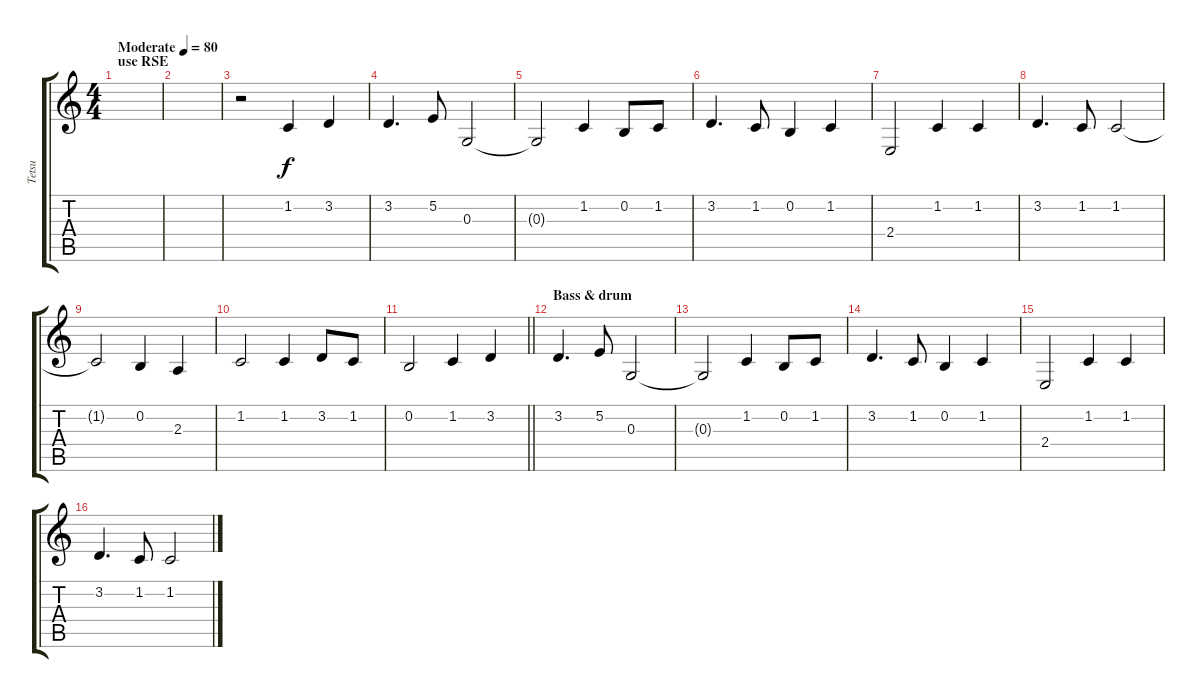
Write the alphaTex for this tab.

\track ("Tetsu" "Tetsu") {instrument voiceoohs}
\staff {score tabs}
\tuning (E4 B3 G3 D3 A2 E2) {hide}
\ts (4 4)
\section ("" "use RSE ")
\tempo (80 "Moderate")
\clef g2
\ks c
|
|
r.2 1.2.4 3.2.4 |
3.2.4{d} 5.2.8 0.3.2 |
0.3{t}.2 1.2.4 0.2.8 1.2.8 |
3.2.4{d} 1.2.8 0.2.4 1.2.4 |
2.4.2 1.2.4 1.2.4 |
3.2.4{d} 1.2.8 1.2.2 |
1.2{t}.2 0.2.4 2.3.4 |
1.2.2 1.2.4 3.2.8 1.2.8 |
\barLineRight lightlight
0.2.2 1.2.4 3.2.4 |
\section ("" "Bass & drum")
3.2.4{d} 5.2.8 0.3.2 |
0.3{t}.2 1.2.4 0.2.8 1.2.8 |
3.2.4{d} 1.2.8 0.2.4 1.2.4 |
2.4.2 1.2.4 1.2.4 |
3.2.4{d} 1.2.8 1.2.2
